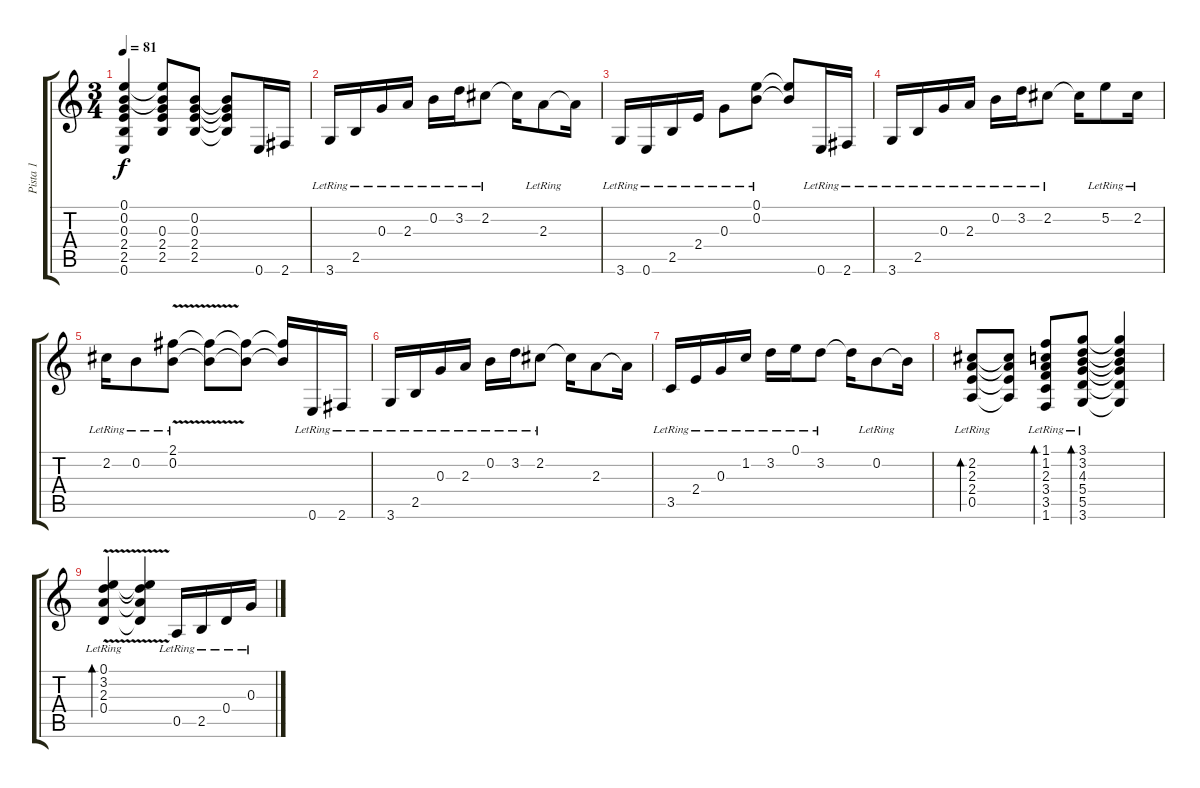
\track ("Pista 1" "Pista 1") {instrument acousticguitarnylon}
\staff {score tabs}
\tuning (E4 B3 G3 D3 A2 E2) {hide}
\ts (3 4)
\tempo 81
\clef g2
\ks c
(0.1 0.2 0.3 2.4 2.5 0.6).4{dy f} (0.1{t} 0.2{t} 0.3 2.4 2.5).8 (0.2 0.3 2.4 2.5).8 (0.2{t} 0.3{t} 2.4{t} 2.5{t}).8 0.6.16 2.6.16 |
3.6{lr}.16 2.5{lr}.16 0.3{lr}.16 2.3{lr}.16 0.2{lr}.16 3.2{lr}.16 2.2{lr}.8 2.2{t}.16 2.3{lr}.8 2.3{t}.16 |
3.6{lr}.16 0.6{lr}.16 2.5{lr}.16 2.4{lr}.16 0.3{lr}.8 (0.1{lr} 0.2{lr}).8 (0.1{t} 0.2{t}).8 0.6{lr}.16 2.6{lr}.16 |
3.6{lr}.16 2.5{lr}.16 0.3{lr}.16 2.3{lr}.16 0.2{lr}.16 3.2{lr}.16 2.2{lr}.8 2.2{t}.16 5.2{lr}.8 2.2{lr}.16 |
2.2{lr}.16 0.2{lr}.8 (2.1{lr} 0.2{v lr}).8 (2.1{t} 0.2{t}).8 (2.1{t} 0.2{t}).8 (2.1{t} 0.2{t}).16 0.6{lr}.16 2.6{lr}.16 |
3.6{lr}.16 2.5{lr}.16 0.3{lr}.16 2.3{lr}.16 0.2{lr}.16 3.2{lr}.16 2.2{lr}.8 2.2{t}.16 2.3.8 2.3{t}.16 |
3.5{lr}.16 2.4{lr}.16 0.3{lr}.16 1.2{lr}.16 3.2{lr}.16 0.1{lr}.16 3.2{lr}.8 3.2{t}.16 0.2{lr}.8 0.2{t}.16 |
(2.2{lr} 2.3{lr} 2.4{lr} 0.5{lr}).8{bd 60} (2.2{t} 2.3{t} 2.4{t} 0.5{t}).8 (1.1{lr} 1.2{lr} 2.3{lr} 3.4{lr} 3.5{lr} 1.6{lr}).8{bd 60} (3.1{lr} 3.2{lr} 4.3{lr} 5.4{lr} 5.5{lr} 3.6{lr}).8{bd 60} (3.1{t} 3.2{t} 4.3{t} 5.4{t} 5.5{t} 3.6{t}).4 |
(0.1{lr} 3.2{lr} 2.3{lr} 0.4{v lr}).4{bd 60} (0.1{t} 3.2{t} 2.3{t} 0.4{t}).4 0.5{lr}.16 2.5{lr}.16 0.4{lr}.16 0.3{lr}.16
